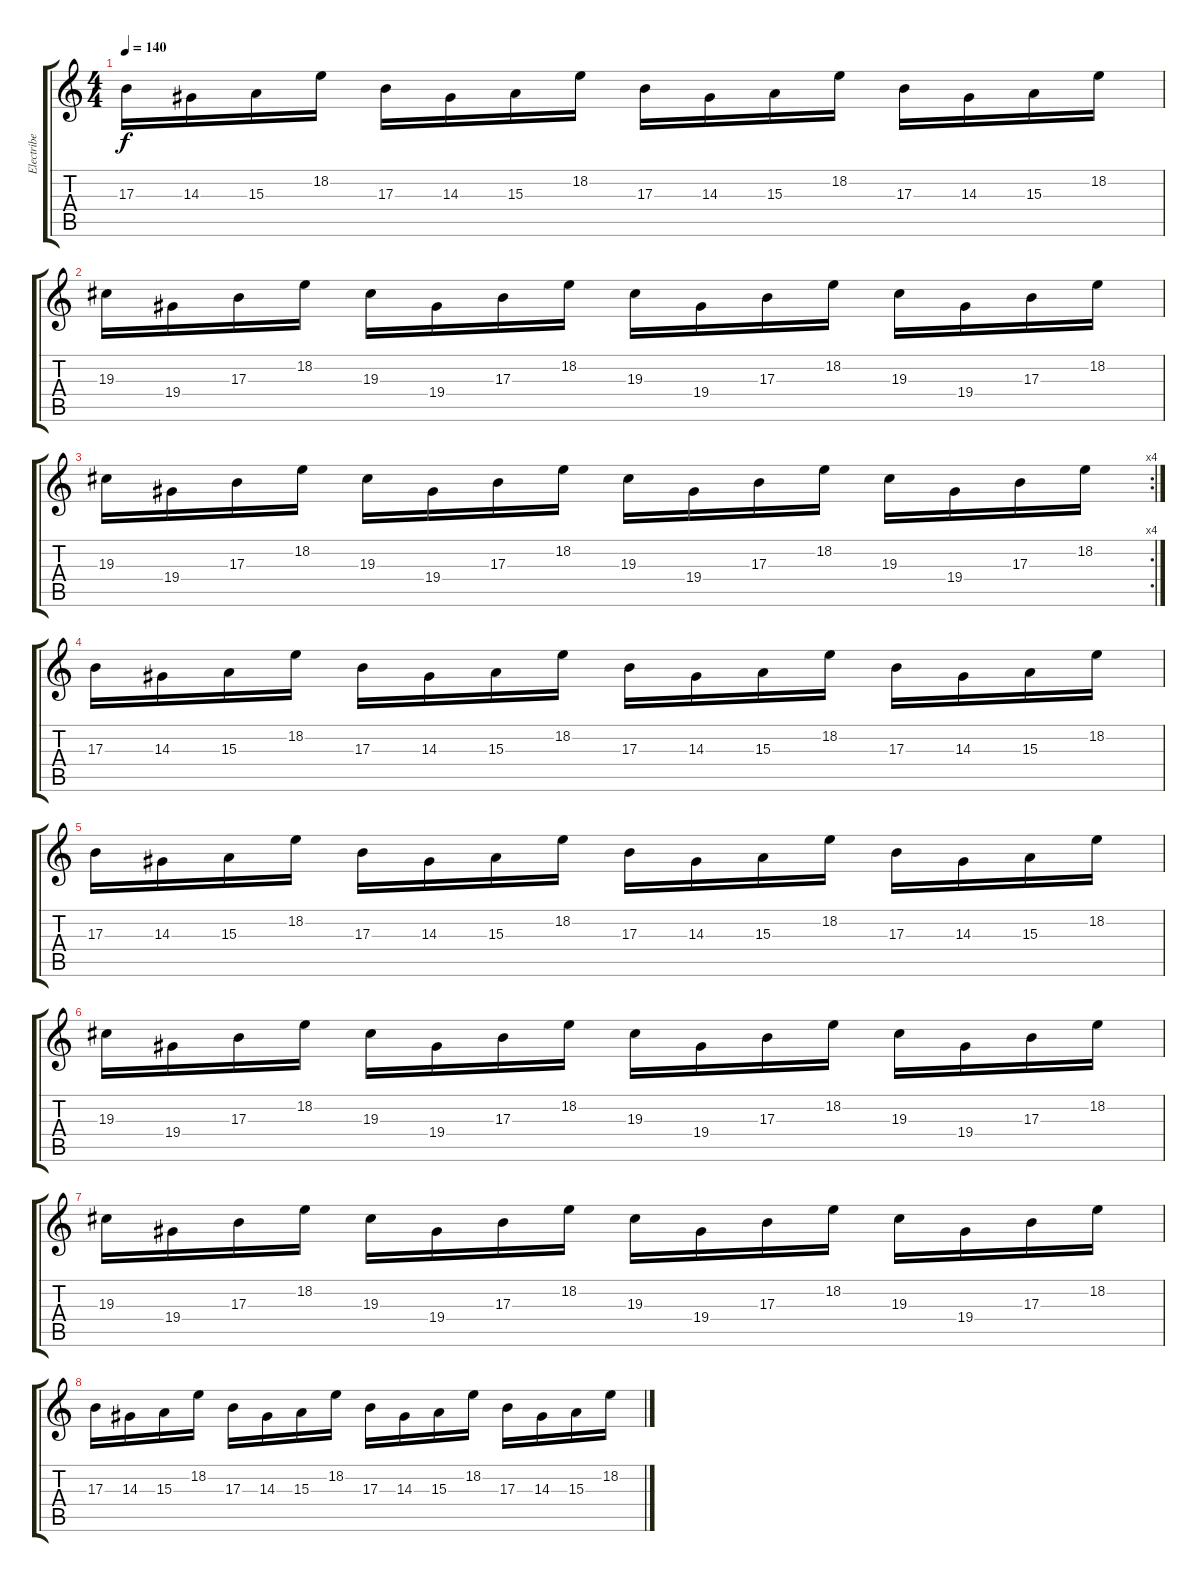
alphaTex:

\track ("Electribe 1" "Electribe ") {instrument lead2sawtooth}
\staff {score tabs}
\tuning (Eb4 Bb3 Gb3 Db3 Ab2 Db2) {hide}
\ts (4 4)
\tempo 140
\clef g2
\ks c
17.3.16{dy f} 14.3.16 15.3.16 18.2.16 17.3.16 14.3.16 15.3.16 18.2.16 17.3.16 14.3.16 15.3.16 18.2.16 17.3.16 14.3.16 15.3.16 18.2.16 |
19.3.16 19.4.16 17.3.16 18.2.16 19.3.16 19.4.16 17.3.16 18.2.16 19.3.16 19.4.16 17.3.16 18.2.16 19.3.16 19.4.16 17.3.16 18.2.16 |
\rc 4
19.3.16 19.4.16 17.3.16 18.2.16 19.3.16 19.4.16 17.3.16 18.2.16 19.3.16 19.4.16 17.3.16 18.2.16 19.3.16 19.4.16 17.3.16 18.2.16 |
17.3.16 14.3.16 15.3.16 18.2.16 17.3.16 14.3.16 15.3.16 18.2.16 17.3.16 14.3.16 15.3.16 18.2.16 17.3.16 14.3.16 15.3.16 18.2.16 |
17.3.16 14.3.16 15.3.16 18.2.16 17.3.16 14.3.16 15.3.16 18.2.16 17.3.16 14.3.16 15.3.16 18.2.16 17.3.16 14.3.16 15.3.16 18.2.16 |
19.3.16 19.4.16 17.3.16 18.2.16 19.3.16 19.4.16 17.3.16 18.2.16 19.3.16 19.4.16 17.3.16 18.2.16 19.3.16 19.4.16 17.3.16 18.2.16 |
19.3.16 19.4.16 17.3.16 18.2.16 19.3.16 19.4.16 17.3.16 18.2.16 19.3.16 19.4.16 17.3.16 18.2.16 19.3.16 19.4.16 17.3.16 18.2.16 |
17.3.16 14.3.16 15.3.16 18.2.16 17.3.16 14.3.16 15.3.16 18.2.16 17.3.16 14.3.16 15.3.16 18.2.16 17.3.16 14.3.16 15.3.16 18.2.16
